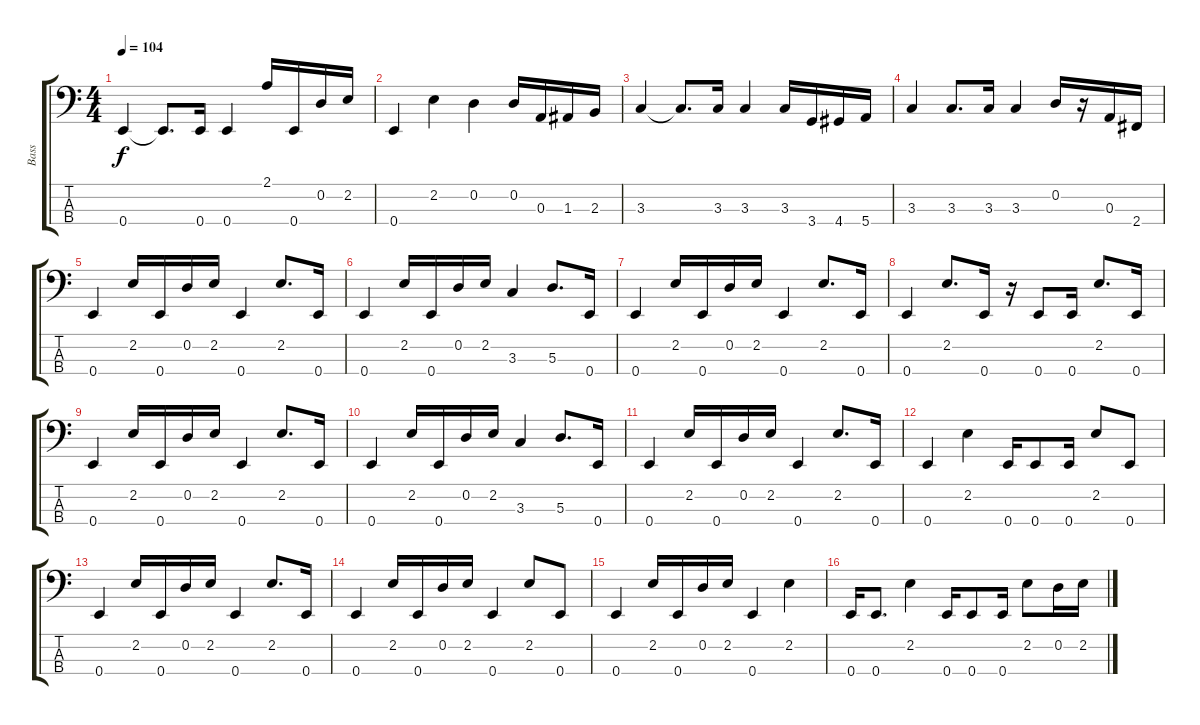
\track ("Bass" "Bass") {instrument electricbassfinger}
\staff {score tabs}
\tuning (G2 D2 A1 E1) {hide}
\ts (4 4)
\tempo 104
\clef f4
\ks c
0.4.4{dy f} 0.4{t}.8{d} 0.4.16 0.4.4 2.1.16 0.4.16 0.2.16 2.2.16 |
0.4.4 2.2.4 0.2.4 0.2.16 0.3.16 1.3.16 2.3.16 |
3.3.4 3.3{t}.8{d} 3.3.16 3.3.4 3.3.16 3.4.16 4.4.16 5.4.16 |
3.3.4 3.3.8{d} 3.3.16 3.3.4 0.2.16 r.16 0.3.16 2.4.16 |
0.4.4 2.2.16 0.4.16 0.2.16 2.2.16 0.4.4 2.2.8{d} 0.4.16 |
0.4.4 2.2.16 0.4.16 0.2.16 2.2.16 3.3.4 5.3.8{d} 0.4.16 |
0.4.4 2.2.16 0.4.16 0.2.16 2.2.16 0.4.4 2.2.8{d} 0.4.16 |
0.4.4 2.2.8{d} 0.4.16 r.16 0.4.8 0.4.16 2.2.8{d} 0.4.16 |
0.4.4 2.2.16 0.4.16 0.2.16 2.2.16 0.4.4 2.2.8{d} 0.4.16 |
0.4.4 2.2.16 0.4.16 0.2.16 2.2.16 3.3.4 5.3.8{d} 0.4.16 |
0.4.4 2.2.16 0.4.16 0.2.16 2.2.16 0.4.4 2.2.8{d} 0.4.16 |
0.4.4 2.2.4 0.4.16 0.4.8 0.4.16 2.2.8 0.4.8 |
0.4.4 2.2.16 0.4.16 0.2.16 2.2.16 0.4.4 2.2.8{d} 0.4.16 |
0.4.4 2.2.16 0.4.16 0.2.16 2.2.16 0.4.4 2.2.8 0.4.8 |
0.4.4 2.2.16 0.4.16 0.2.16 2.2.16 0.4.4 2.2.4 |
0.4.16 0.4.8{d} 2.2.4 0.4.16 0.4.8 0.4.16 2.2.8 0.2.16 2.2.16
